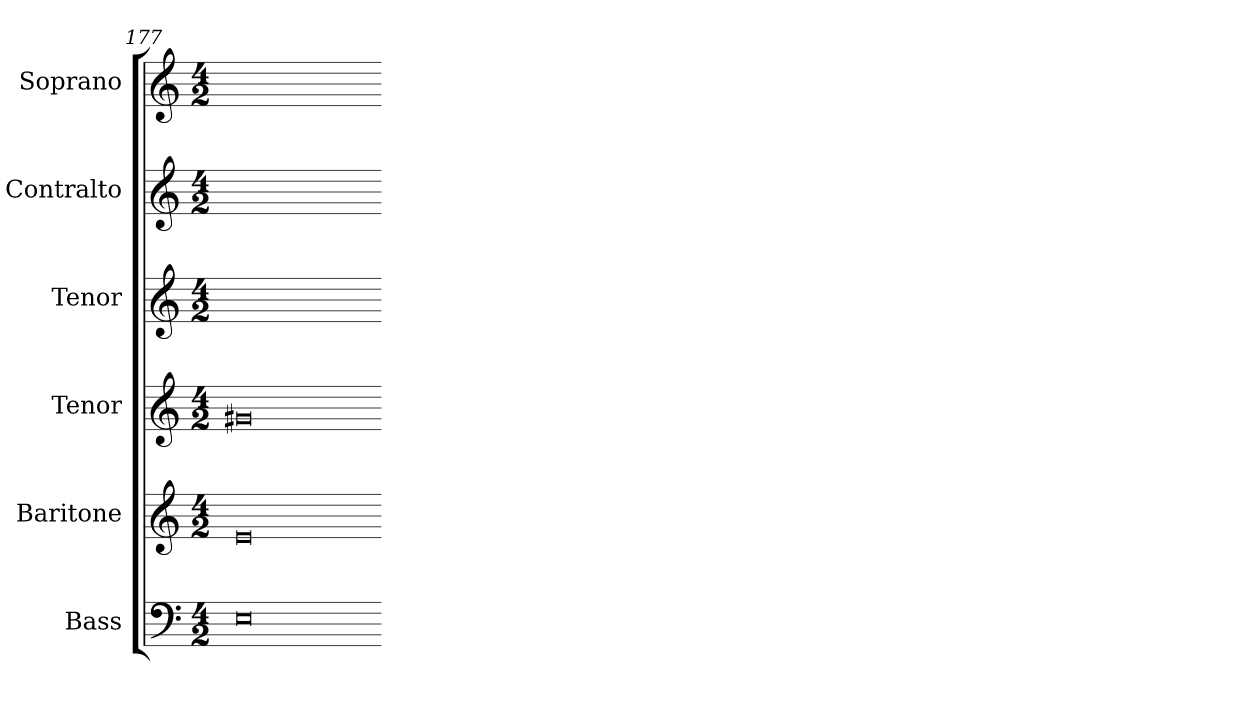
**kern	**kern	**kern	**kern	**kern	**kern
*part6	*part5	*part4	*part3	*part2	*part1
*staff6	*staff5	*staff4	*staff3	*staff2	*staff1
*I"Bass	*I"Baritone	*I"Tenor	*I"Tenor	*I"Contralto	*I"Soprano
*I'B	*I'Bar	*I'T	*I'T	*I'A	*I'S
*clefF4	*clefG2	*clefG2	*clefG2	*clefG2	*clefG2
*k[]	*k[]	*k[]	*k[]	*k[]	*k[]
*E:phr	*E:phr	*E:phr	*E:phr	*E:phr	*E:phr
*M4/2	*M4/2	*M4/2	*M4/2	*M4/2	*M4/2
=177	=177	=177	=177	=177	=177
0E	0e	0g#X	0ryy	0ryy	0ryy
=-	=-	=-	=-	=-	=-
*-	*-	*-	*-	*-	*-
